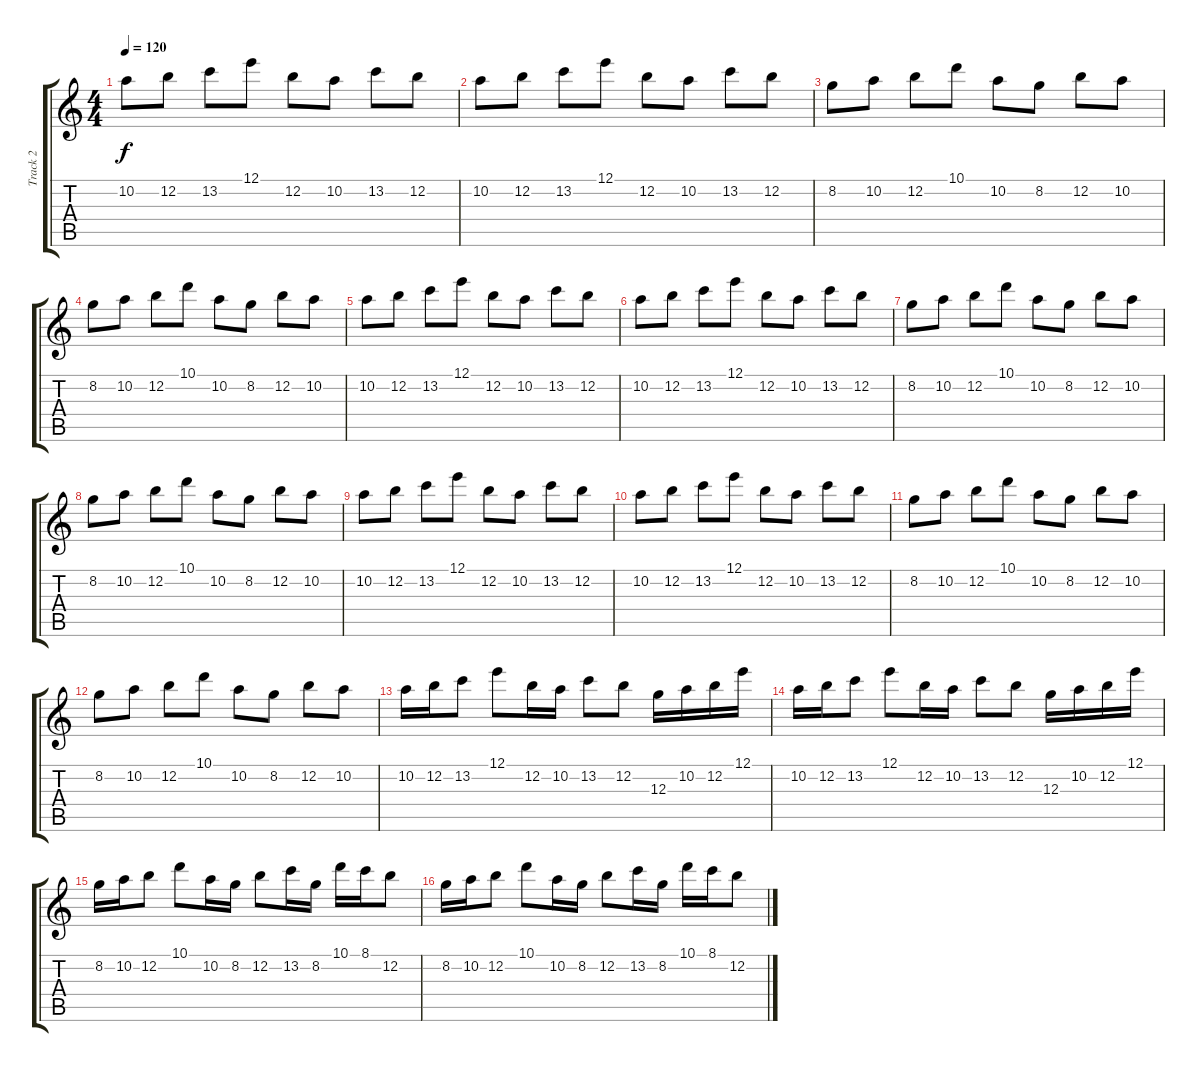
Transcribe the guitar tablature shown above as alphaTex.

\track ("Track 2" "Track 2") {instrument distortionguitar}
\staff {score tabs}
\tuning (E4 B3 G3 D3 A2 E2) {hide}
\ts (4 4)
\tempo 120
\clef g2
\ks c
10.2.8{dy f} 12.2.8 13.2.8 12.1.8 12.2.8 10.2.8 13.2.8 12.2.8 |
10.2.8 12.2.8 13.2.8 12.1.8 12.2.8 10.2.8 13.2.8 12.2.8 |
8.2.8 10.2.8 12.2.8 10.1.8 10.2.8 8.2.8 12.2.8 10.2.8 |
8.2.8 10.2.8 12.2.8 10.1.8 10.2.8 8.2.8 12.2.8 10.2.8 |
10.2.8 12.2.8 13.2.8 12.1.8 12.2.8 10.2.8 13.2.8 12.2.8 |
10.2.8 12.2.8 13.2.8 12.1.8 12.2.8 10.2.8 13.2.8 12.2.8 |
8.2.8 10.2.8 12.2.8 10.1.8 10.2.8 8.2.8 12.2.8 10.2.8 |
8.2.8 10.2.8 12.2.8 10.1.8 10.2.8 8.2.8 12.2.8 10.2.8 |
10.2.8 12.2.8 13.2.8 12.1.8 12.2.8 10.2.8 13.2.8 12.2.8 |
10.2.8 12.2.8 13.2.8 12.1.8 12.2.8 10.2.8 13.2.8 12.2.8 |
8.2.8 10.2.8 12.2.8 10.1.8 10.2.8 8.2.8 12.2.8 10.2.8 |
8.2.8 10.2.8 12.2.8 10.1.8 10.2.8 8.2.8 12.2.8 10.2.8 |
10.2.16 12.2.16 13.2.8 12.1.8 12.2.16 10.2.16 13.2.8 12.2.8 12.3.16 10.2.16 12.2.16 12.1.16 |
10.2.16 12.2.16 13.2.8 12.1.8 12.2.16 10.2.16 13.2.8 12.2.8 12.3.16 10.2.16 12.2.16 12.1.16 |
8.2.16 10.2.16 12.2.8 10.1.8 10.2.16 8.2.16 12.2.8 13.2.16 8.2.16 10.1.16 8.1.16 12.2.8 |
8.2.16 10.2.16 12.2.8 10.1.8 10.2.16 8.2.16 12.2.8 13.2.16 8.2.16 10.1.16 8.1.16 12.2.8
